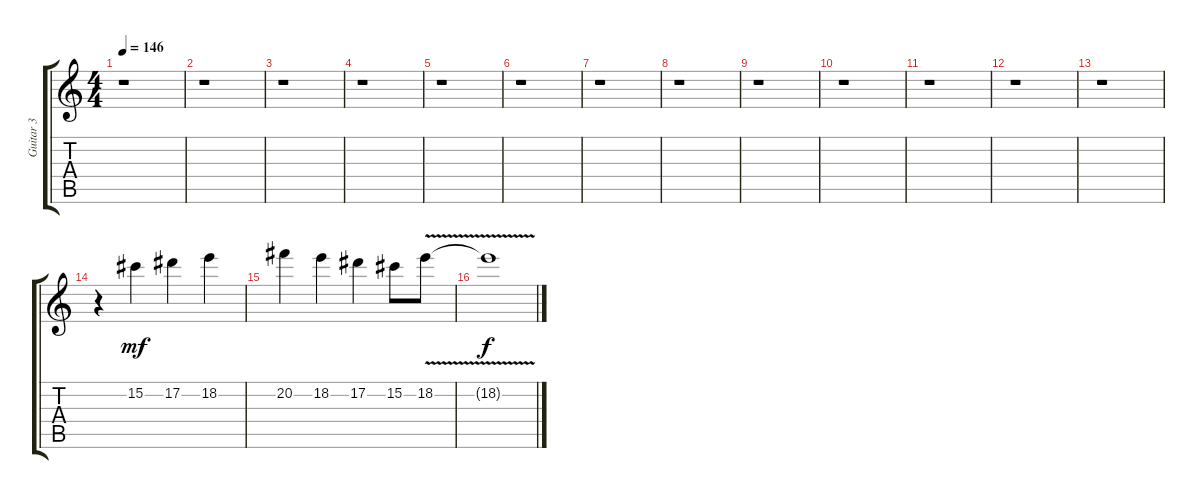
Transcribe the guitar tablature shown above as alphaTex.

\track ("Guitar 3" "Guitar 3") {instrument overdrivenguitar}
\staff {score tabs}
\tuning (Eb4 Bb3 Gb3 Db3 Ab2 Eb2) {hide}
\ts (4 4)
\tempo 146
\clef g2
\ks c
r.1{dy f} |
r.1 |
r.1 |
r.1 |
r.1 |
r.1 |
r.1 |
r.1 |
r.1 |
r.1 |
r.1 |
r.1 |
r.1 |
r.4{instrument overdrivenguitar} 15.2.4{dy mf} 17.2.4 18.2.4 |
20.2.4 18.2.4 17.2.4 15.2.8 18.2{v}.8 |
18.2{t}.1{dy f}
